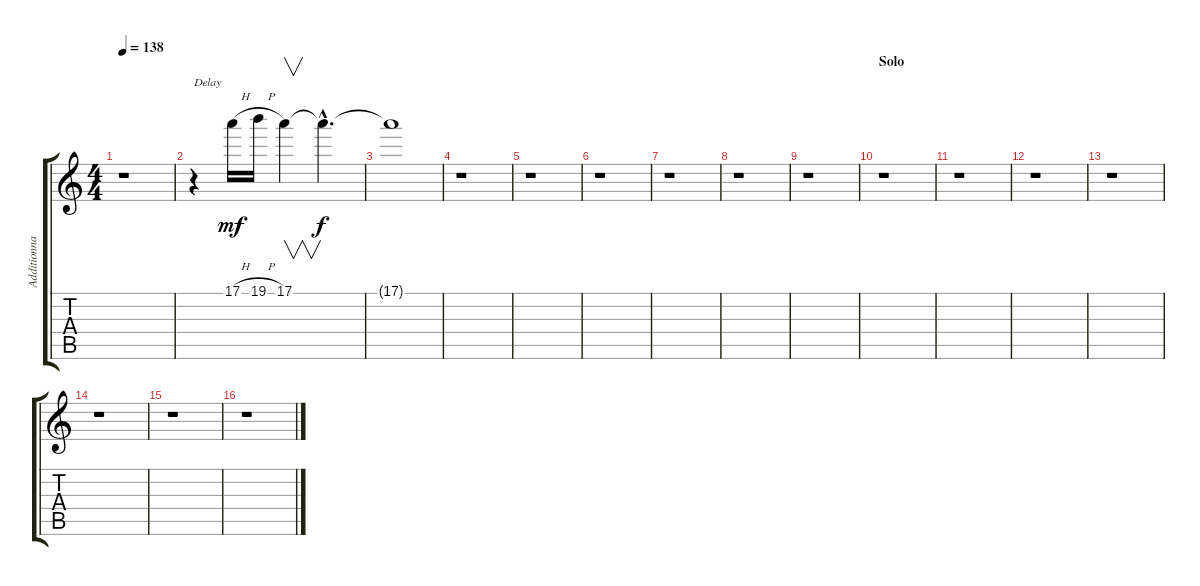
\track ("Additionnal Guitar" "Additionna") {instrument distortionguitar}
\staff {score tabs}
\tuning (E4 B3 G3 D3 A2 E2) {hide}
\ts (4 4)
\tempo 138
\clef g2
\ks c
r.1{dy f} |
r.4{txt "Delay" volume 16 instrument distortionguitar} 17.1{h}.16{dy mf} 19.1{h}.16 17.1.4{v} 17.1{hac t}.4{d dy f} |
17.1{t}.1 |
r.1 |
r.1 |
r.1 |
r.1 |
r.1 |
r.1 |
\section ("" "Solo")
r.1 |
r.1 |
r.1 |
r.1 |
r.1 |
r.1 |
r.1
